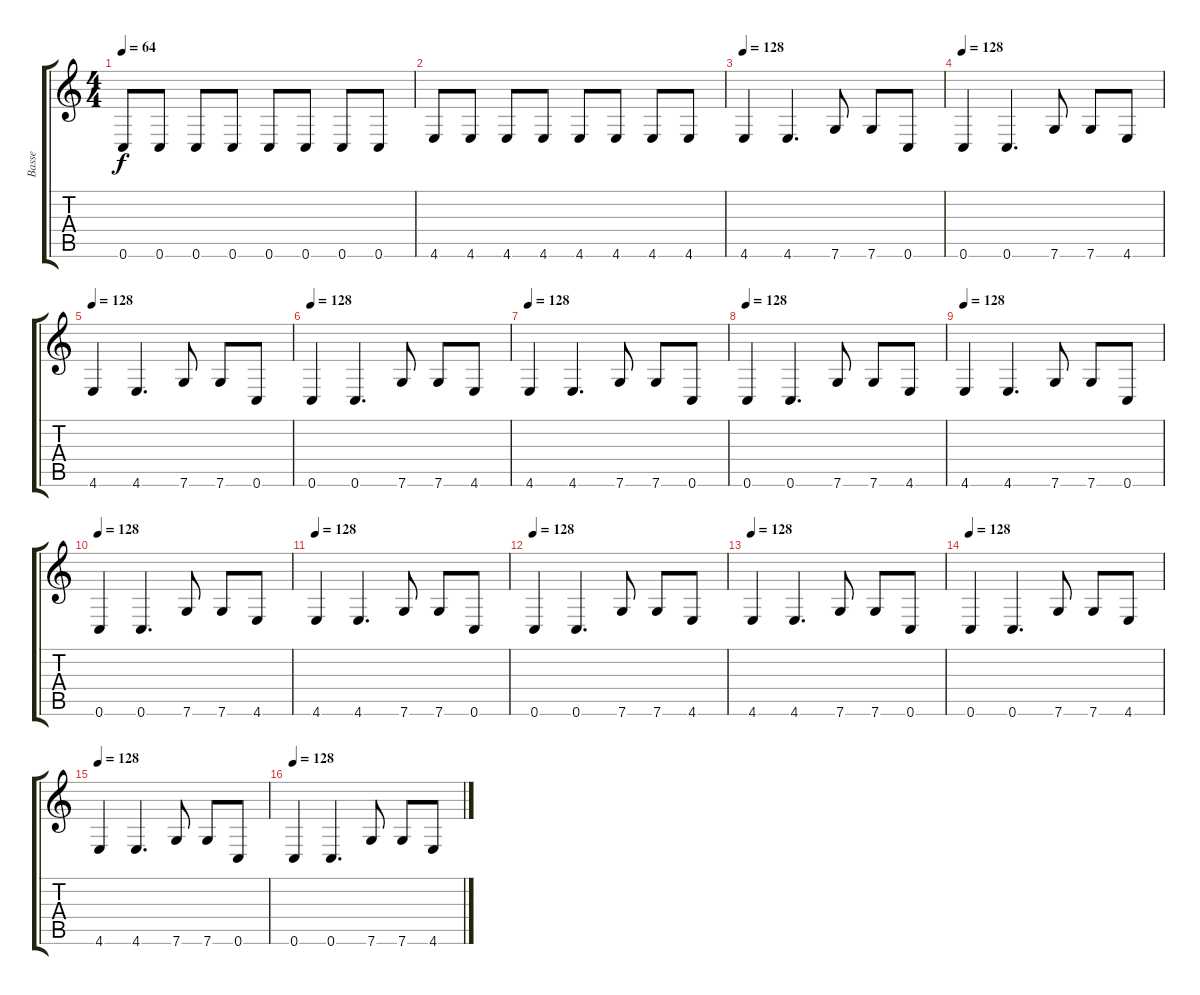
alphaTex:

\track ("Basse" "Basse") {instrument electricbassfinger}
\staff {score tabs}
\tuning (D4 A3 F3 C3 G2 C2) {hide}
\ts (4 4)
\tempo 64
\clef g2
\ks c
0.6.8{dy f} 0.6.8 0.6.8 0.6.8 0.6.8 0.6.8 0.6.8 0.6.8 |
4.6.8 4.6.8 4.6.8 4.6.8 4.6.8 4.6.8 4.6.8 4.6.8 |
\tempo 128
4.6.4 4.6.4{d} 7.6.8 7.6.8 0.6.8 |
\tempo 128
0.6.4 0.6.4{d} 7.6.8 7.6.8 4.6.8 |
\tempo 128
4.6.4 4.6.4{d} 7.6.8 7.6.8 0.6.8 |
\tempo 128
0.6.4 0.6.4{d} 7.6.8 7.6.8 4.6.8 |
\tempo 128
4.6.4 4.6.4{d} 7.6.8 7.6.8 0.6.8 |
\tempo 128
0.6.4 0.6.4{d} 7.6.8 7.6.8 4.6.8 |
\tempo 128
4.6.4 4.6.4{d} 7.6.8 7.6.8 0.6.8 |
\tempo 128
0.6.4 0.6.4{d} 7.6.8 7.6.8 4.6.8 |
\tempo 128
4.6.4 4.6.4{d} 7.6.8 7.6.8 0.6.8 |
\tempo 128
0.6.4 0.6.4{d} 7.6.8 7.6.8 4.6.8 |
\tempo 128
4.6.4 4.6.4{d} 7.6.8 7.6.8 0.6.8 |
\tempo 128
0.6.4 0.6.4{d} 7.6.8 7.6.8 4.6.8 |
\tempo 128
4.6.4 4.6.4{d} 7.6.8 7.6.8 0.6.8 |
\tempo 128
0.6.4 0.6.4{d} 7.6.8 7.6.8 4.6.8
